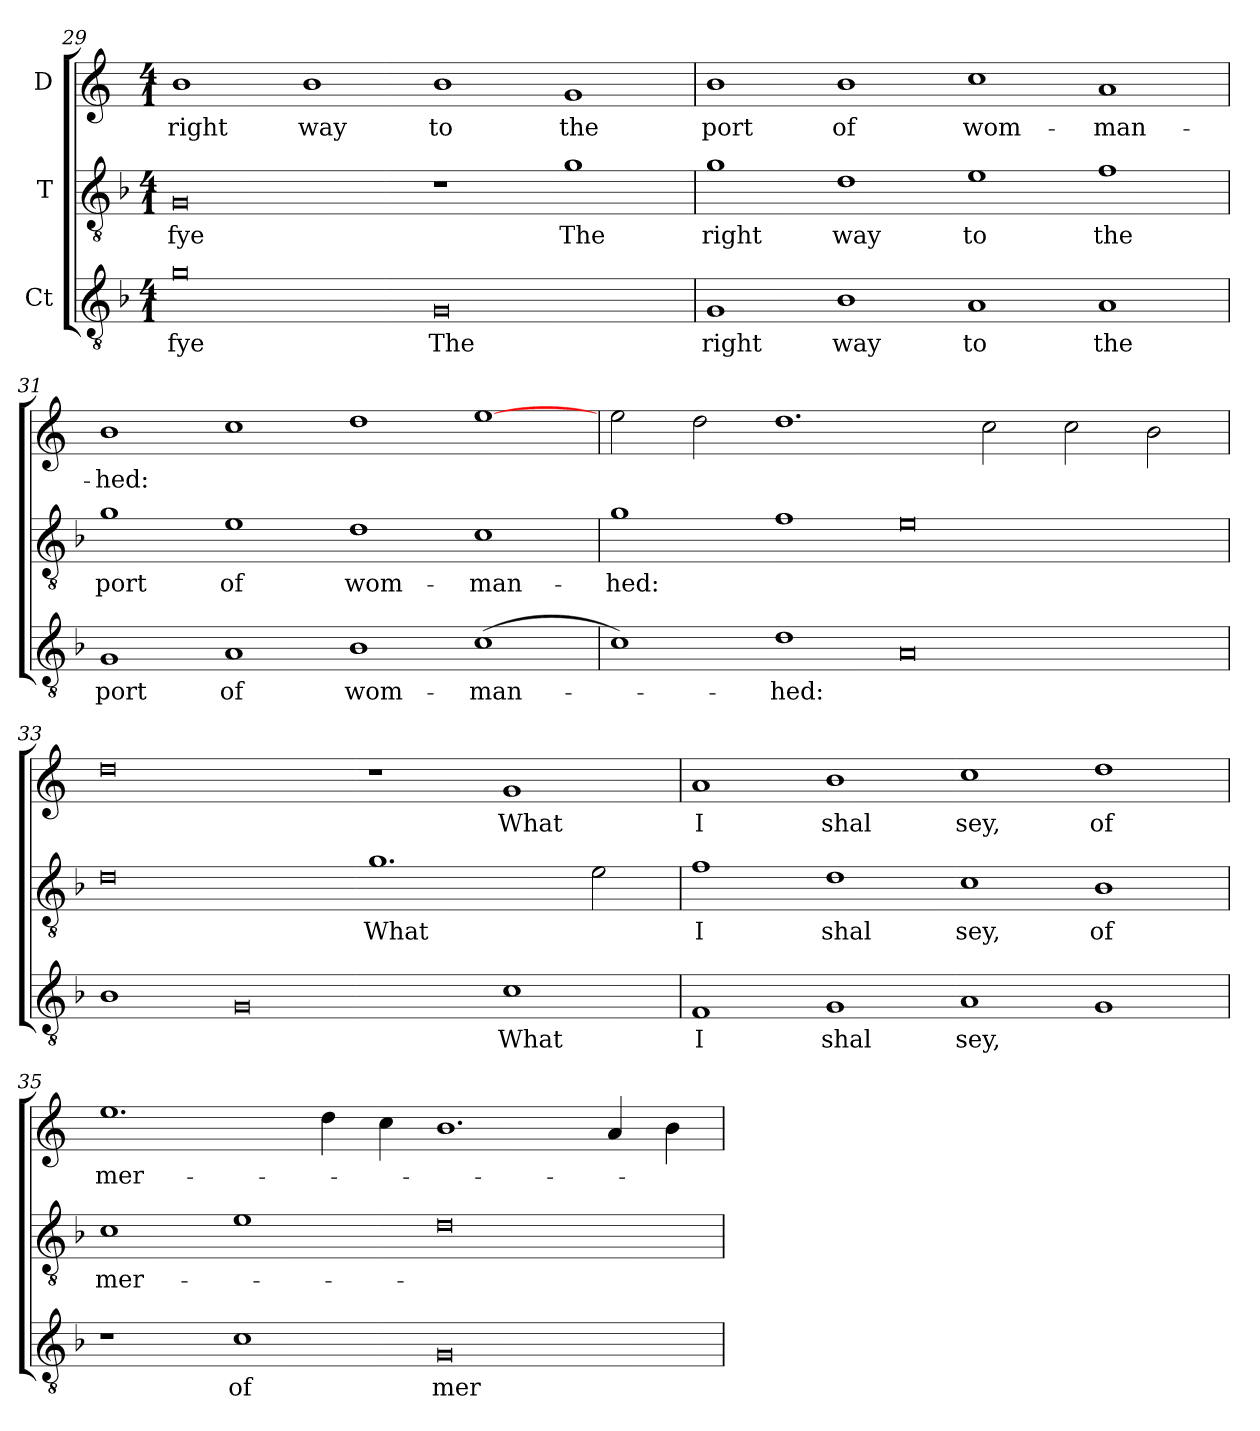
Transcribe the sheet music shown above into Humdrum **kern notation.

**kern	**text	**kern	**text	**kern	**text
*part3	*part3	*part2	*part2	*part1	*part1
*staff3	*staff3	*staff2	*staff2	*staff1	*staff1
*I"Ct	*	*I"T	*	*I"D	*
*clefGv2	*	*clefGv2	*	*clefG2	*
*ITrd7c12	*	*ITrd7c12	*	*	*
*k[b-]	*	*k[b-]	*	*k[]	*
*F:	*	*F:	*	*C:	*
*M4/1	*	*M4/1	*	*M4/1	*
=29	=29	=29	=29	=29	=29
!	!LO:LY:b:color=#000000	!	!	!	!
!	!	!	!LO:LY:b:color=#000000	!	!
!	!	!	!	!	!LO:LY:b:color=#000000
0Gi\	-fye	0GGi/	-fye	1bi/	right
!	!	!	!	!	!LO:LY:b:color=#000000
.	.	.	.	1bi/	way
!	!LO:LY:b:color=#000000	!	!	!	!
!	!	!	!	!	!LO:LY:b:color=#000000
0GGi/	The	1r	.	1bi/	to
!	!	!	!LO:LY:b:color=#000000	!	!
!	!	!	!	!	!LO:LY:b:color=#000000
.	.	1Gi\	The	1gi/	the
=30	=30	=30	=30	=30	=30
!	!LO:LY:b:color=#000000	!	!	!	!
!	!	!	!LO:LY:b:color=#000000	!	!
!	!	!	!	!	!LO:LY:b:color=#000000
1GGi/	right	1Gi\	right	1bi/	port
!	!LO:LY:b:color=#000000	!	!	!	!
!	!	!	!LO:LY:b:color=#000000	!	!
!	!	!	!	!	!LO:LY:b:color=#000000
1BB-i/	way	1Di\	way	1bi/	of
!	!LO:LY:b:color=#000000	!	!	!	!
!	!	!	!LO:LY:b:color=#000000	!	!
!	!	!	!	!	!LO:LY:b:color=#000000
1AAi/	to	1Ei\	to	1cci\	wom-
!	!LO:LY:b:color=#000000	!	!	!	!
!	!	!	!LO:LY:b:color=#000000	!	!
!	!	!	!	!	!LO:LY:b:color=#000000
1AAi/	the	1Fi\	the	1ai/	-man-
!!LO:LB:g=z
=31	=31	=31	=31	=31	=31
!	!LO:LY:b:color=#000000	!	!	!	!
!	!	!	!LO:LY:b:color=#000000	!	!
!	!	!	!	!	!LO:LY:b:color=#000000
1GGi/	port	1Gi\	port	1bi/	-hed:
!	!LO:LY:b:color=#000000	!	!	!	!
!	!	!	!LO:LY:b:color=#000000	!	!
1AAi/	of	1Ei\	of	1cci\	.
!	!LO:LY:b:color=#000000	!	!	!	!
!	!	!	!LO:LY:b:color=#000000	!	!
1BB-i/	wom-	1Di\	wom-	1ddi\	.
!	!LO:LY:b:color=#000000	!	!	!	!
!	!	!	!LO:LY:b:color=#000000	!	!
(1Ci\	-man-	1Ci\	-man-	[1eei\	.
=32	=32	=32	=32	=32	=32
!	!	!	!LO:LY:b:color=#000000	!	!
1Ci\)	.	1Gi\	-hed:	2eei\	.
.	.	.	.	2ddi\	.
!	!LO:LY:b:color=#000000	!	!	!	!
1Di\	-hed:	1Fi\	.	1.ddi\	.
0AAi/	.	0Ei\	.	.	.
.	.	.	.	2cci\	.
.	.	.	.	2cci\	.
.	.	.	.	2bi\	.
=33	=33	=33	=33	=33	=33
1BB-i/	.	0Di\	.	0ddi\	.
0GGi/	.	.	.	.	.
!	!	!	!LO:LY:b:color=#000000	!	!
.	.	1.Gi\	What	1r	.
!	!LO:LY:b:color=#000000	!	!	!	!
!	!	!	!	!	!LO:LY:b:color=#000000
1Ci\	What	.	.	1gi/	What
.	.	2Ei\	.	.	.
!!LO:LB:g=z
=34	=34	=34	=34	=34	=34
!	!LO:LY:b:color=#000000	!	!	!	!
!	!	!	!LO:LY:b:color=#000000	!	!
!	!	!	!	!	!LO:LY:b:color=#000000
1FFi/	I	1Fi\	I	1ai/	I
!	!LO:LY:b:color=#000000	!	!	!	!
!	!	!	!LO:LY:b:color=#000000	!	!
!	!	!	!	!	!LO:LY:b:color=#000000
1GGi/	shal	1Di\	shal	1bi/	shal
!	!LO:LY:b:color=#000000	!	!	!	!
!	!	!	!LO:LY:b:color=#000000	!	!
!	!	!	!	!	!LO:LY:b:color=#000000
1AAi/	sey,	1Ci\	sey,	1cci\	sey,
!	!	!	!LO:LY:b:color=#000000	!	!
!	!	!	!	!	!LO:LY:b:color=#000000
1GGi/	.	1BB-i/	of	1ddi\	of
=35	=35	=35	=35	=35	=35
!	!	!	!LO:LY:b:color=#000000	!	!
!	!	!	!	!	!LO:LY:b:color=#000000
1r	.	1Ci\	mer-	1.eei\	mer-
!	!LO:LY:b:color=#000000	!	!	!	!
1Ci\	of	1Ei\	.	.	.
.	.	.	.	4ddi\	.
.	.	.	.	4cci\	.
!	!LO:LY:b:color=#000000	!	!	!	!
0GGi/	mer-	0Di\	.	1.bi/	.
.	.	.	.	4ai/	.
.	.	.	.	4bi\	.
=	=	=	=	=	=
*-	*-	*-	*-	*-	*-
